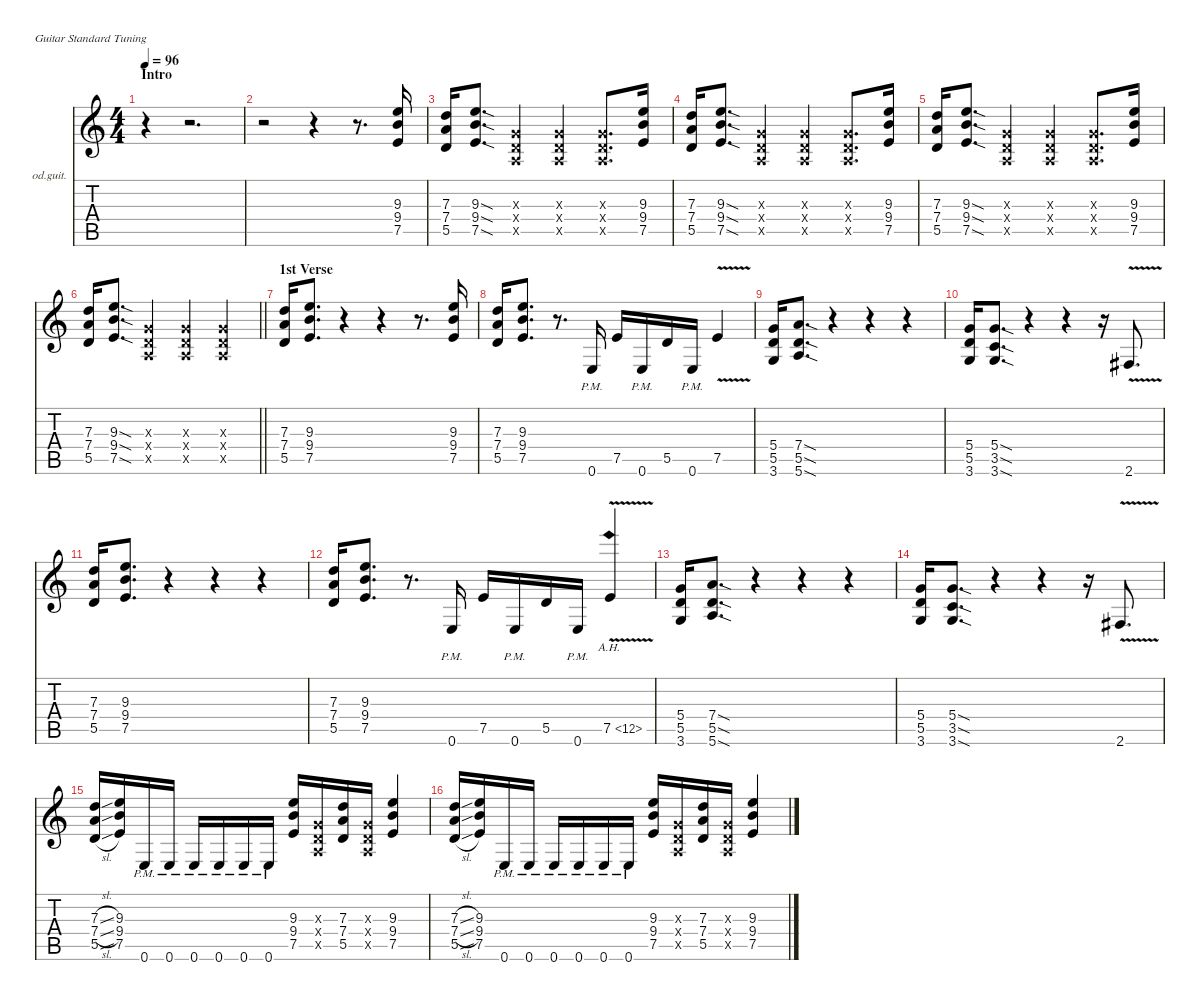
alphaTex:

\defaultSystemsLayout 4
\hideDynamics
\bracketExtendMode nobrackets
\firstSystemTrackNameOrientation horizontal
\otherSystemsTrackNameOrientation horizontal
\track ("Guitar 2" "od.guit.") {instrument overdrivenguitar}
\staff {score tabs}
\tuning (E4 B3 G3 D3 A2 E2)
\ts (4 4)
\beaming (8 2 2 2 2)
\section ("" "Intro")
\tempo 96
\clef g2
\ks c
r.4{dy f instrument overdrivenguitar} r.2{d} |
r.2 r.4 r.8{d} (9.3 9.4 7.5).16 |
(7.3 7.4 5.5).16 (9.3{sod} 9.4{sod} 7.5{sod}).8{d} (0.3{x} 0.4{x} 0.5{x}).4 (0.3{x} 0.4{x} 0.5{x}).4 (0.3{x} 0.4{x} 0.5{x}).8{d} (9.3 9.4 7.5).16 |
(7.3 7.4 5.5).16 (9.3{sod} 9.4{sod} 7.5{sod}).8{d} (0.3{x} 0.4{x} 0.5{x}).4 (0.3{x} 0.4{x} 0.5{x}).4 (0.3{x} 0.4{x} 0.5{x}).8{d} (9.3 9.4 7.5).16 |
(7.3 7.4 5.5).16 (9.3{sod} 9.4{sod} 7.5{sod}).8{d} (0.3{x} 0.4{x} 0.5{x}).4 (0.3{x} 0.4{x} 0.5{x}).4 (0.3{x} 0.4{x} 0.5{x}).8{d} (9.3 9.4 7.5).16 |
\barLineRight lightlight
(7.3 7.4 5.5).16 (9.3{sod} 9.4{sod} 7.5{sod}).8{d} (0.3{x} 0.4{x} 0.5{x}).4 (0.3{x} 0.4{x} 0.5{x}).4 (0.3{x} 0.4{x} 0.5{x}).4 |
\section ("" "1st Verse")
(7.3 7.4 5.5).16 (9.3 9.4 7.5).8{d} r.4 r.4 r.8{d} (9.3 9.4 7.5).16 |
(7.3 7.4 5.5).16 (9.3 9.4 7.5).8{d} r.8{d} 0.6{pm}.16 7.5.16 0.6{pm}.16 5.5.16 0.6{pm}.16 7.5{v}.4 |
(5.4 5.5 3.6).16 (7.4{sod} 5.5{sod} 5.6{sod}).8{d} r.4 r.4 r.4 |
(5.4 5.5 3.6).16 (5.4{sod} 3.5{sod} 3.6{sod}).8{d} r.4 r.4 r.16 2.6{v acc #}.8{d} |
(7.3 7.4 5.5).16 (9.3 9.4 7.5).8{d} r.4 r.4 r.4 |
(7.3 7.4 5.5).16 (9.3 9.4 7.5).8{d} r.8{d} 0.6{pm}.16 7.5.16 0.6{pm}.16 5.5.16 0.6{pm}.16 7.5{ah 5 v}.4 |
(5.4 5.5 3.6).16 (7.4{sod} 5.5{sod} 5.6{sod}).8{d} r.4 r.4 r.4 |
(5.4 5.5 3.6).16 (5.4{sod} 3.5{sod} 3.6{sod}).8{d} r.4 r.4 r.16 2.6{v acc #}.8{d} |
(7.3{sl} 7.4{sl} 5.5{sl}).16 (9.3 9.4 7.5).16 0.6{pm}.16 0.6{pm}.16 0.6{pm}.16 0.6{pm}.16 0.6{pm}.16 0.6{pm}.16 (9.3 9.4 7.5).16 (0.3{x} 0.4{x} 0.5{x}).16 (7.3 7.4 5.5).16 (0.3{x} 0.4{x} 0.5{x}).16 (9.3 9.4 7.5).4 |
(7.3{sl} 7.4{sl} 5.5{sl}).16 (9.3 9.4 7.5).16 0.6{pm}.16 0.6{pm}.16 0.6{pm}.16 0.6{pm}.16 0.6{pm}.16 0.6{pm}.16 (9.3 9.4 7.5).16 (0.3{x} 0.4{x} 0.5{x}).16 (7.3 7.4 5.5).16 (0.3{x} 0.4{x} 0.5{x}).16 (9.3 9.4 7.5).4
